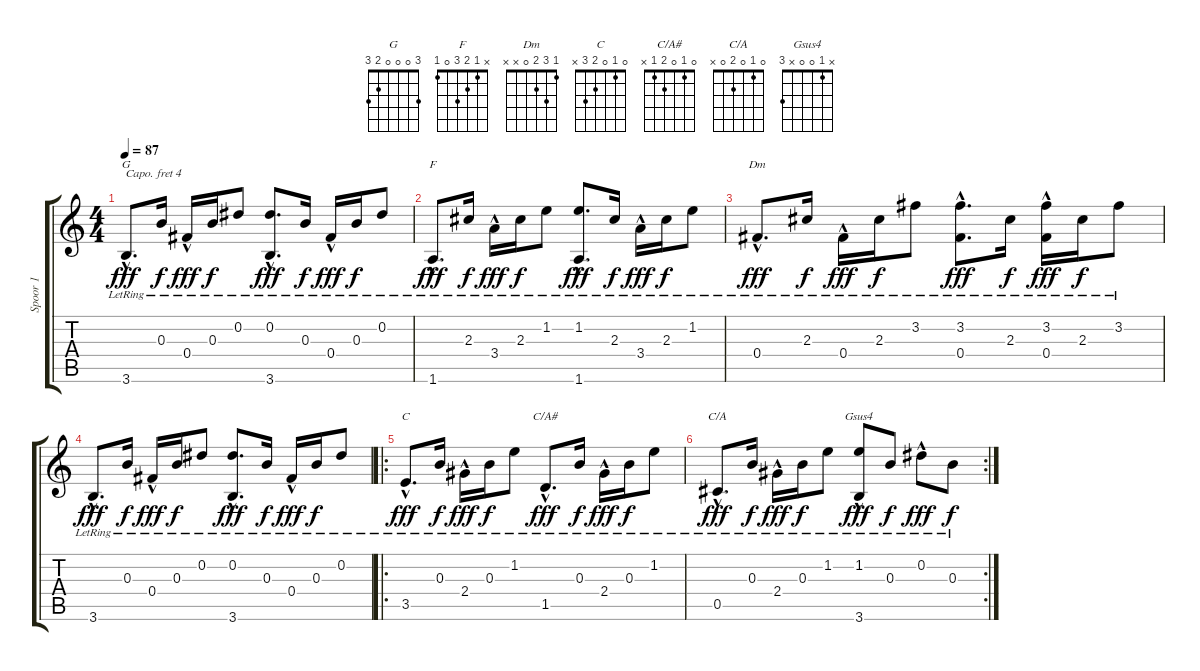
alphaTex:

\track ("Spoor 1" "Spoor 1") {instrument acousticguitarnylon}
\staff {score tabs}
\capo 4
\tuning (E4 B3 G3 D3 A2 E2) {hide}
\chord ("G" 3 0 0 0 2 3)
\chord ("F" x 1 2 3 0 1)
\chord ("Dm" 1 3 2 0 x x)
\chord ("C" 0 1 0 2 3 x)
\chord ("C/A#" 0 1 0 2 1 x)
\chord ("C/A" 0 1 0 2 0 x)
\chord ("Gsus4" x 1 0 0 x 3)
\ts (4 4)
\tempo 87
\clef g2
\ks c
3.6{hac lr}.8{d ch "G" dy fff} 0.3{lr}.16{dy f} 0.4{hac lr}.16{dy fff} 0.3{lr}.16{dy f} 0.2{lr}.8 (0.2{lr} 3.6{hac lr}).8{d dy fff} 0.3{lr}.16{dy f} 0.4{hac lr}.16{dy fff} 0.3{lr}.16{dy f} 0.2{lr}.8 |
1.6{hac lr}.8{d ch "F" dy fff} 2.3{lr}.16{dy f} 3.4{hac lr}.16{dy fff} 2.3{lr}.16{dy f} 1.2{lr}.8 (1.2{lr} 1.6{hac lr}).8{d dy fff} 2.3{lr}.16{dy f} 3.4{hac lr}.16{dy fff} 2.3{lr}.16{dy f} 1.2{lr}.8 |
0.4{hac lr}.8{d ch "Dm" dy fff} 2.3{lr}.16{dy f} 0.4{hac lr}.16{dy fff} 2.3{lr}.16{dy f} 3.2{lr}.8 (3.2{lr} 0.4{hac lr}).8{d dy fff} 2.3{lr}.16{dy f} (3.2{lr} 0.4{hac lr}).16{dy fff} 2.3{lr}.16{dy f} 3.2{lr}.8 |
3.6{hac lr}.8{d dy fff} 0.3{lr}.16{dy f} 0.4{hac lr}.16{dy fff} 0.3{lr}.16{dy f} 0.2{lr}.8 (0.2{lr} 3.6{hac lr}).8{d dy fff} 0.3{lr}.16{dy f} 0.4{hac lr}.16{dy fff} 0.3{lr}.16{dy f} 0.2{lr}.8 |
\ro
3.5{hac lr}.8{d ch "C" dy fff} 0.3{lr}.16{dy f} 2.4{hac lr}.16{dy fff} 0.3{lr}.16{dy f} 1.2{lr}.8 1.5{hac lr}.8{d ch "C/A#" dy fff} 0.3{lr}.16{dy f} 2.4{hac lr}.16{dy fff} 0.3{lr}.16{dy f} 1.2{lr}.8 |
\rc 2
0.5{hac lr}.8{d ch "C/A" dy fff} 0.3{lr}.16{dy f} 2.4{hac lr}.16{dy fff} 0.3{lr}.16{dy f} 1.2{lr}.8 (1.2{hac lr} 3.6{lr}).8{ch "Gsus4" dy fff} 0.3{lr}.8{dy f} 0.2{hac lr}.8{dy fff} 0.3{lr}.8{dy f}
